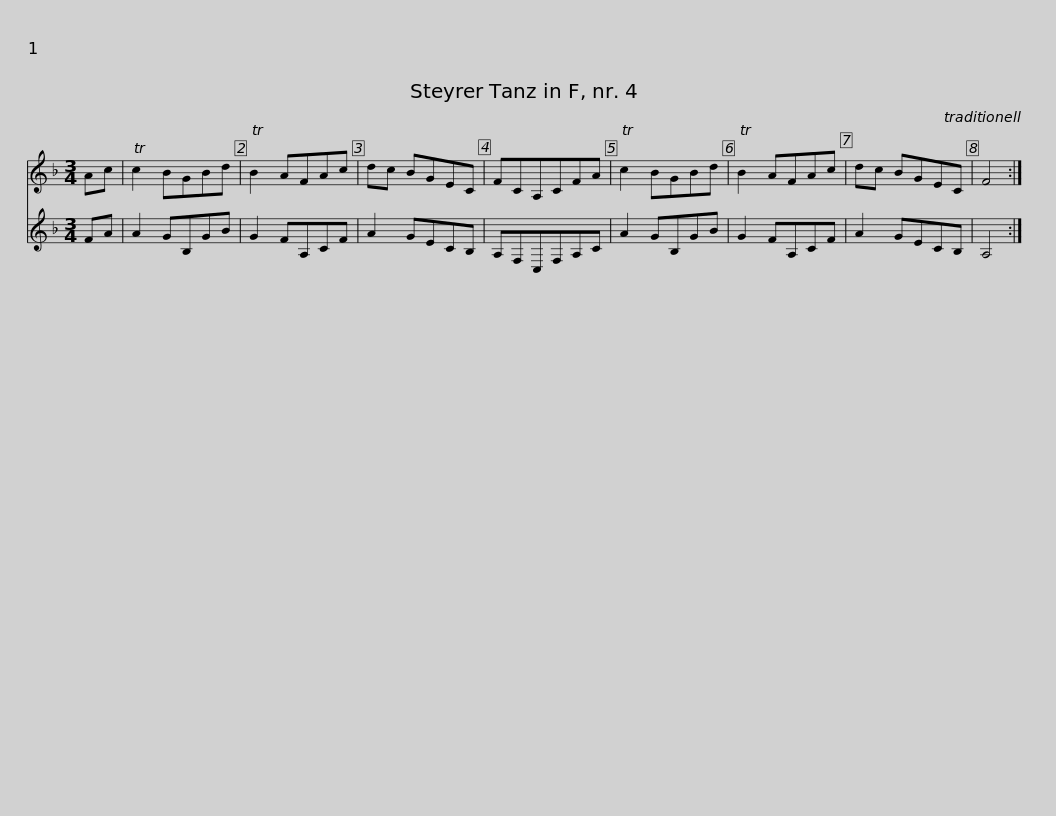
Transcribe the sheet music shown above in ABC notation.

X:1
%%score 1 2
L:1/8
M:3/4
I:linebreak $
K:F
V:1 treble
V:2 treble
V:1
 Ac | Tc2 BGBd | TB2 AFAc | dc BGEC | FCA,CFA | %5
 Tc2 BGBd | TB2 AFAc | dc BGEC |$ F4 :| %9
V:2
 FA | A2 GB,GB | G2 FA,CF | A2 GECB, | A,F,C,F,A,C | %5
 A2 GB,GB | G2 FA,CF | A2 GECB, |$ A,4 :| %9
